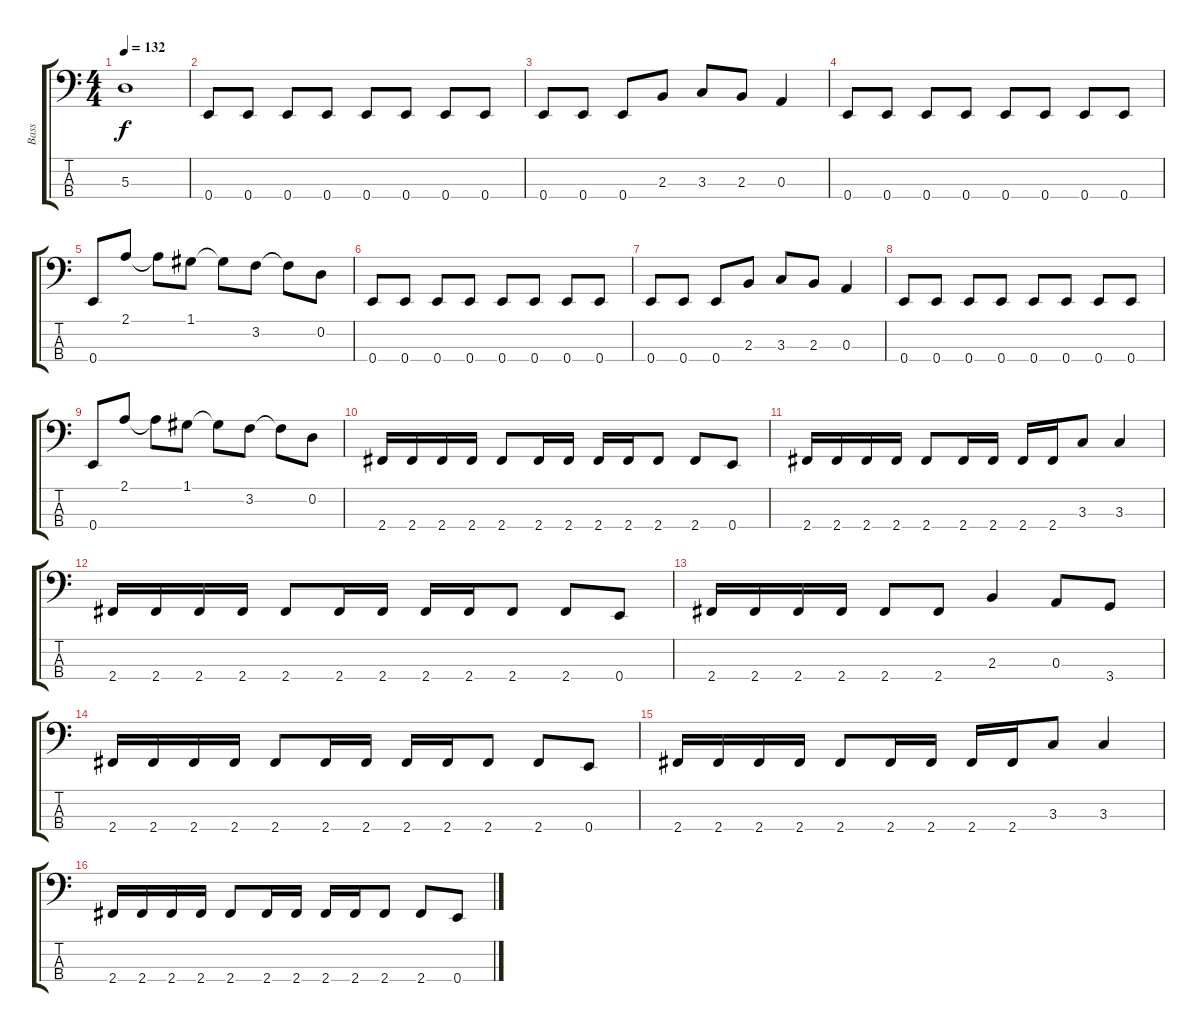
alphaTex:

\track ("Bass" "Bass") {instrument electricbasspick}
\staff {score tabs}
\tuning (G2 D2 A1 E1) {hide}
\ts (4 4)
\tempo 132
\clef f4
\ks c
5.3{t}.1{dy f} |
0.4.8 0.4.8 0.4.8 0.4.8 0.4.8 0.4.8 0.4.8 0.4.8 |
0.4.8 0.4.8 0.4.8 2.3.8 3.3.8 2.3.8 0.3.4 |
0.4.8 0.4.8 0.4.8 0.4.8 0.4.8 0.4.8 0.4.8 0.4.8 |
0.4.8 2.1.8 2.1{t}.8 1.1.8 1.1{t}.8 3.2.8 3.2{t}.8 0.2.8 |
0.4.8 0.4.8 0.4.8 0.4.8 0.4.8 0.4.8 0.4.8 0.4.8 |
0.4.8 0.4.8 0.4.8 2.3.8 3.3.8 2.3.8 0.3.4 |
0.4.8 0.4.8 0.4.8 0.4.8 0.4.8 0.4.8 0.4.8 0.4.8 |
0.4.8 2.1.8 2.1{t}.8 1.1.8 1.1{t}.8 3.2.8 3.2{t}.8 0.2.8 |
2.4.16 2.4.16 2.4.16 2.4.16 2.4.8 2.4.16 2.4.16 2.4.16 2.4.16 2.4.8 2.4.8 0.4.8 |
2.4.16 2.4.16 2.4.16 2.4.16 2.4.8 2.4.16 2.4.16 2.4.16 2.4.16 3.3.8 3.3.4 |
2.4.16 2.4.16 2.4.16 2.4.16 2.4.8 2.4.16 2.4.16 2.4.16 2.4.16 2.4.8 2.4.8 0.4.8 |
2.4.16 2.4.16 2.4.16 2.4.16 2.4.8 2.4.8 2.3.4 0.3.8 3.4.8 |
2.4.16 2.4.16 2.4.16 2.4.16 2.4.8 2.4.16 2.4.16 2.4.16 2.4.16 2.4.8 2.4.8 0.4.8 |
2.4.16 2.4.16 2.4.16 2.4.16 2.4.8 2.4.16 2.4.16 2.4.16 2.4.16 3.3.8 3.3.4 |
2.4.16 2.4.16 2.4.16 2.4.16 2.4.8 2.4.16 2.4.16 2.4.16 2.4.16 2.4.8 2.4.8 0.4.8
